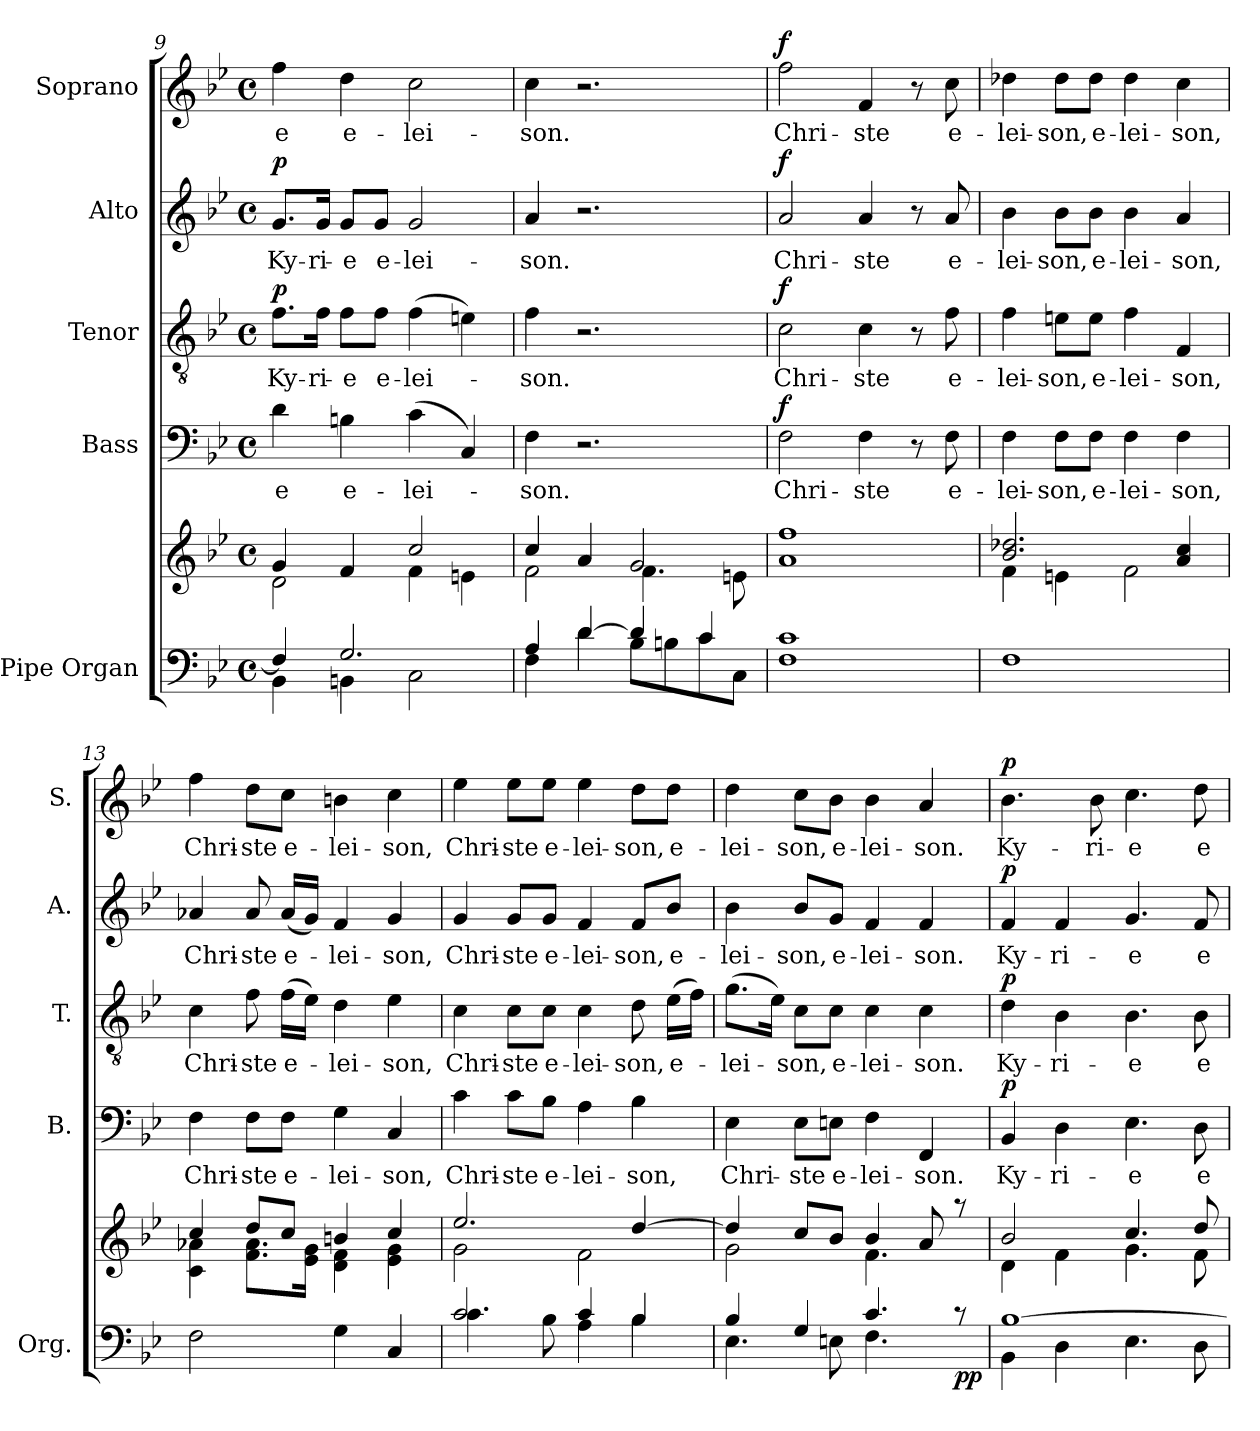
**kern	**kern	**dynam	**kern	**text	**dynam	**kern	**text	**dynam	**kern	**text	**dynam	**kern	**text	**dynam
*part5	*part5	*part5	*part4	*part4	*part4	*part3	*part3	*part3	*part2	*part2	*part2	*part1	*part1	*part1
*staff6	*staff5	*staff5/6	*staff4	*staff4	*staff4	*staff3	*staff3	*staff3	*staff2	*staff2	*staff2	*staff1	*staff1	*staff1
*I"Pipe Organ	*	*	*I"Bass	*	*	*I"Tenor	*	*	*I"Alto	*	*	*I"Soprano	*	*
*I'Org.	*	*	*I'B.	*	*	*I'T.	*	*	*I'A.	*	*	*I'S.	*	*
*clefF4	*clefG2	*	*clefF4	*	*	*clefGv2	*	*	*clefG2	*	*	*clefG2	*	*
*k[b-e-]	*k[b-e-]	*	*k[b-e-]	*	*	*k[b-e-]	*	*	*k[b-e-]	*	*	*k[b-e-]	*	*
*M4/4	*M4/4	*	*M4/4	*	*	*M4/4	*	*	*M4/4	*	*	*M4/4	*	*
*met(c)	*met(c)	*	*met(c)	*	*	*met(c)	*	*	*met(c)	*	*	*met(c)	*	*
=9	=9	=9	=9	=9	=9	=9	=9	=9	=9	=9	=9	=9	=9	=9
*^	*^	*	*	*	*	*	*	*	*	*	*	*	*	*
!	!	!	!	!	!	!LO:LY:b	!	!	!LO:LY:b	!LO:DY:a	!	!LO:LY:b	!LO:DY:a	!	!LO:LY:b	!
4F/]	4BB-\	4g/	2d\	.	4d\	-e	.	8.f\L	Ky-	p	8.g/L	Ky-	p	4ff\	-e	.
!	!	!	!	!	!	!	!	!	!LO:LY:b	!	!	!LO:LY:b	!	!	!	!
.	.	.	.	.	.	.	.	16f\Jk	-ri-	.	16g/Jk	-ri-	.	.	.	.
!	!	!	!	!	!	!LO:LY:b	!	!	!LO:LY:b	!	!	!LO:LY:b	!	!	!LO:LY:b	!
2.G/	4BBn\	4f/	.	.	4Bn\	e-	.	8f\L	-e	.	8g/L	-e	.	4dd\	e-	.
!	!	!	!	!	!	!	!	!	!LO:LY:b	!	!	!LO:LY:b	!	!	!	!
.	.	.	.	.	.	.	.	8f\J	e-	.	8g/J	e-	.	.	.	.
!	!	!	!	!	!	!LO:LY:b	!	!	!LO:LY:b	!	!	!LO:LY:b	!	!	!LO:LY:b	!
.	2C\	2cc/	4f\	.	(>4c\	-lei-	.	(>4f\	-lei-	.	2g/	-lei-	.	2cc\	-lei-	.
.	.	.	4en\	.	4C/)	.	.	4en\)	.	.	.	.	.	.	.	.
=10	=10	=10	=10	=10	=10	=10	=10	=10	=10	=10	=10	=10	=10	=10	=10	=10
!	!	!	!	!	!	!LO:LY:b	!	!	!LO:LY:b	!	!	!LO:LY:b	!	!	!LO:LY:b	!
4A/	4F\	4cc/	2f\	.	4F\	-son.	.	4f\	-son.	.	4a/	-son.	.	4cc\	-son.	.
[4d/	4d\	4a/	.	.	2.r	.	.	2.r	.	.	2.r	.	.	2.r	.	.
4d/]	8B-\L	2g/	4.f\	.	.	.	.	.	.	.	.	.	.	.	.	.
.	8Bn\	.	.	.	.	.	.	.	.	.	.	.	.	.	.	.
4c/	8c\	.	.	.	.	.	.	.	.	.	.	.	.	.	.	.
.	8C\J	.	8en\	.	.	.	.	.	.	.	.	.	.	.	.	.
!!LO:LB:g=z
=11	=11	=11	=11	=11	=11	=11	=11	=11	=11	=11	=11	=11	=11	=11	=11	=11
!	!	!	!	!	!	!LO:LY:b	!LO:DY:a	!	!LO:LY:b	!LO:DY:a	!	!LO:LY:b	!LO:DY:a	!	!LO:LY:b	!LO:DY:a
*v	*v	*	*	*	*	*	*	*	*	*	*	*	*	*	*	*
*	*v	*v	*	*	*	*	*	*	*	*	*	*	*	*	*
1F 1c	1a 1ff	.	2F\	Chri-	f	2c\	Chri-	f	2a/	Chri-	f	2ff\	Chri-	f
!	!	!	!	!LO:LY:b	!	!	!LO:LY:b	!	!	!LO:LY:b	!	!	!LO:LY:b	!
.	.	.	4F\	-ste	.	4c\	-ste	.	4a/	-ste	.	4f/	-ste	.
.	.	.	8r	.	.	8r	.	.	8r	.	.	8r	.	.
!	!	!	!	!LO:LY:b	!	!	!LO:LY:b	!	!	!LO:LY:b	!	!	!LO:LY:b	!
.	.	.	8F\	e-	.	8f\	e-	.	8a/	e-	.	8cc\	e-	.
=12	=12	=12	=12	=12	=12	=12	=12	=12	=12	=12	=12	=12	=12	=12
*	*^	*	*	*	*	*	*	*	*	*	*	*	*	*
!	!	!	!	!	!LO:LY:b	!	!	!LO:LY:b	!	!	!LO:LY:b	!	!	!LO:LY:b	!
1F	2.b-/ 2.dd-X/	4f\	.	4F\	-lei-	.	4f\	-lei-	.	4b-\	-lei-	.	4dd-X\	-lei-	.
!	!	!	!	!	!LO:LY:b	!	!	!LO:LY:b	!	!	!LO:LY:b	!	!	!LO:LY:b	!
.	.	4en\	.	8F\L	-son,	.	8en\L	-son,	.	8b-\L	-son,	.	8dd-\L	-son,	.
!	!	!	!	!	!LO:LY:b	!	!	!LO:LY:b	!	!	!LO:LY:b	!	!	!LO:LY:b	!
.	.	.	.	8F\J	e-	.	8e\J	e-	.	8b-\J	e-	.	8dd-\J	e-	.
!	!	!	!	!	!LO:LY:b	!	!	!LO:LY:b	!	!	!LO:LY:b	!	!	!LO:LY:b	!
.	.	2f\	.	4F\	-lei-	.	4f\	-lei-	.	4b-\	-lei-	.	4dd-\	-lei-	.
!	!	!	!	!	!LO:LY:b	!	!	!LO:LY:b	!	!	!LO:LY:b	!	!	!LO:LY:b	!
.	4a/ 4cc/	.	.	4F\	-son,	.	4F/	-son,	.	4a/	-son,	.	4cc\	-son,	.
=13	=13	=13	=13	=13	=13	=13	=13	=13	=13	=13	=13	=13	=13	=13	=13
!	!	!	!	!	!LO:LY:b	!	!	!LO:LY:b	!	!	!LO:LY:b	!	!	!LO:LY:b	!
2F\	4cc/	4c\ 4a-X\	.	4F\	Chri-	.	4c\	Chri-	.	4a-X/	Chri-	.	4ff\	Chri-	.
!	!	!	!	!	!LO:LY:b	!	!	!LO:LY:b	!	!	!LO:LY:b	!	!	!LO:LY:b	!
.	8dd/L	8.f\ 8.a-\L	.	8F\L	-ste	.	8f\	-ste	.	8a-/	-ste	.	8dd\L	-ste	.
!	!	!	!	!	!LO:LY:b	!	!	!LO:LY:b	!	!	!LO:LY:b	!	!	!LO:LY:b	!
.	8cc/J	.	.	8F\J	e-	.	(>16f\LL	e-	.	(<16a-/LL	e-	.	8cc\J	e-	.
.	.	16e-\ 16g\Jk	.	.	.	.	16e-\JJ)	.	.	16g/JJ)	.	.	.	.	.
!	!	!	!	!	!LO:LY:b	!	!	!LO:LY:b	!	!	!LO:LY:b	!	!	!LO:LY:b	!
4G\	4bn/	4d\ 4f\	.	4G\	-lei-	.	4d\	-lei-	.	4f/	-lei-	.	4bn\	-lei-	.
!	!	!	!	!	!LO:LY:b	!	!	!LO:LY:b	!	!	!LO:LY:b	!	!	!LO:LY:b	!
4C/	4cc/	4e-\ 4g\	.	4C/	-son,	.	4e-\	-son,	.	4g/	-son,	.	4cc\	-son,	.
=14	=14	=14	=14	=14	=14	=14	=14	=14	=14	=14	=14	=14	=14	=14	=14
*^	*	*	*	*	*	*	*	*	*	*	*	*	*	*	*
!	!	!	!	!	!	!LO:LY:b	!	!	!LO:LY:b	!	!	!LO:LY:b	!	!	!LO:LY:b	!
2c/	4.c\	2.ee-/	2g\	.	4c\	Chri-	.	4c\	Chri-	.	4g/	Chri-	.	4ee-\	Chri-	.
!	!	!	!	!	!	!LO:LY:b	!	!	!LO:LY:b	!	!	!LO:LY:b	!	!	!LO:LY:b	!
.	.	.	.	.	8c\L	-ste	.	8c\L	-ste	.	8g/L	-ste	.	8ee-\L	-ste	.
!	!	!	!	!	!	!LO:LY:b	!	!	!LO:LY:b	!	!	!LO:LY:b	!	!	!LO:LY:b	!
.	8B-\	.	.	.	8B-\J	e-	.	8c\J	e-	.	8g/J	e-	.	8ee-\J	e-	.
!	!	!	!	!	!	!LO:LY:b	!	!	!LO:LY:b	!	!	!LO:LY:b	!	!	!LO:LY:b	!
4c/	4A\	.	2f\	.	4A\	-lei-	.	4c\	-lei-	.	4f/	-lei-	.	4ee-\	-lei-	.
!	!	!	!	!	!	!LO:LY:b	!	!	!LO:LY:b	!	!	!LO:LY:b	!	!	!LO:LY:b	!
4B-/	4B-\	[4dd/	.	.	4B-\	-son,	.	8d\	-son,	.	8f/L	-son,	.	8dd\L	-son,	.
!	!	!	!	!	!	!	!	!	!LO:LY:b	!	!	!LO:LY:b	!	!	!LO:LY:b	!
.	.	.	.	.	.	.	.	(>16e-\LL	e-	.	8b-/J	e-	.	8dd\J	e-	.
.	.	.	.	.	.	.	.	16f\JJ)	.	.	.	.	.	.	.	.
=15	=15	=15	=15	=15	=15	=15	=15	=15	=15	=15	=15	=15	=15	=15	=15	=15
!	!	!	!	!	!	!LO:LY:b	!	!	!LO:LY:b	!	!	!LO:LY:b	!	!	!LO:LY:b	!
4B-/	4.E-\	4dd/]	2g\	.	4E-\	Chri-	.	(>8.g\L	-lei-	.	4b-\	-lei-	.	4dd\	-lei-	.
.	.	.	.	.	.	.	.	16e-\Jk)	.	.	.	.	.	.	.	.
!	!	!	!	!	!	!LO:LY:b	!	!	!LO:LY:b	!	!	!LO:LY:b	!	!	!LO:LY:b	!
4G/	.	8cc/L	.	.	8E-\L	-ste	.	8c\L	-son,	.	8b-/L	-son,	.	8cc\L	-son,	.
!	!	!	!	!	!	!LO:LY:b	!	!	!LO:LY:b	!	!	!LO:LY:b	!	!	!LO:LY:b	!
.	8En\	8b-/J	.	.	8En\J	e-	.	8c\J	e-	.	8g/J	e-	.	8b-\J	e-	.
!	!	!	!	!	!	!LO:LY:b	!	!	!LO:LY:b	!	!	!LO:LY:b	!	!	!LO:LY:b	!
4.c/	4.F\	4b-/	4.f\	.	4F\	-lei-	.	4c\	-lei-	.	4f/	-lei-	.	4b-\	-lei-	.
!	!	!	!	!	!	!LO:LY:b	!	!	!LO:LY:b	!	!	!LO:LY:b	!	!	!LO:LY:b	!
.	.	8a/	.	.	4FF/	-son.	.	4c\	-son.	.	4f/	-son.	.	4a/	-son.	.
!	!	!	!	!LO:DY:b=2	!	!	!	!	!	!	!	!	!	!	!	!
!	!	!	!	!LO:DY:n=1:b	!	!	!	!	!	!	!	!	!	!	!	!
8rc	8ryy	8raa	8ryy	p p	.	.	.	.	.	.	.	.	.	.	.	.
!!LO:PB:g=z
=16	=16	=16	=16	=16	=16	=16	=16	=16	=16	=16	=16	=16	=16	=16	=16	=16
!	!	!	!	!	!	!LO:LY:b	!LO:DY:a	!	!LO:LY:b	!LO:DY:a	!	!LO:LY:b	!LO:DY:a	!	!LO:LY:b	!LO:DY:a
[1B-	4BB-\	2b-/	4d\	.	4BB-/	Ky-	p	4d\	Ky-	p	4f/	Ky-	p	4.b-\	Ky-	p
!	!	!	!	!	!	!LO:LY:b	!	!	!LO:LY:b	!	!	!LO:LY:b	!	!	!	!
.	4D\	.	4f\	.	4D\	-ri-	.	4B-\	-ri-	.	4f/	-ri-	.	.	.	.
!	!	!	!	!	!	!	!	!	!	!	!	!	!	!	!LO:LY:b	!
.	.	.	.	.	.	.	.	.	.	.	.	.	.	8b-\	-ri-	.
!	!	!	!	!	!	!LO:LY:b	!	!	!LO:LY:b	!	!	!LO:LY:b	!	!	!LO:LY:b	!
.	4.E-\	4.cc/	4.g\	.	4.E-\	-e	.	4.B-\	-e	.	4.g/	-e	.	4.cc\	-e	.
!	!	!	!	!	!	!LO:LY:b	!	!	!LO:LY:b	!	!	!LO:LY:b	!	!	!LO:LY:b	!
.	8D\	8dd/	8f\	.	8D\	e-	.	8B-\	e-	.	8f/	e-	.	8dd\	e-	.
*v	*v	*	*	*	*	*	*	*	*	*	*	*	*	*	*	*
*	*v	*v	*	*	*	*	*	*	*	*	*	*	*	*	*
=	=	=	=	=	=	=	=	=	=	=	=	=	=	=
*-	*-	*-	*-	*-	*-	*-	*-	*-	*-	*-	*-	*-	*-	*-
